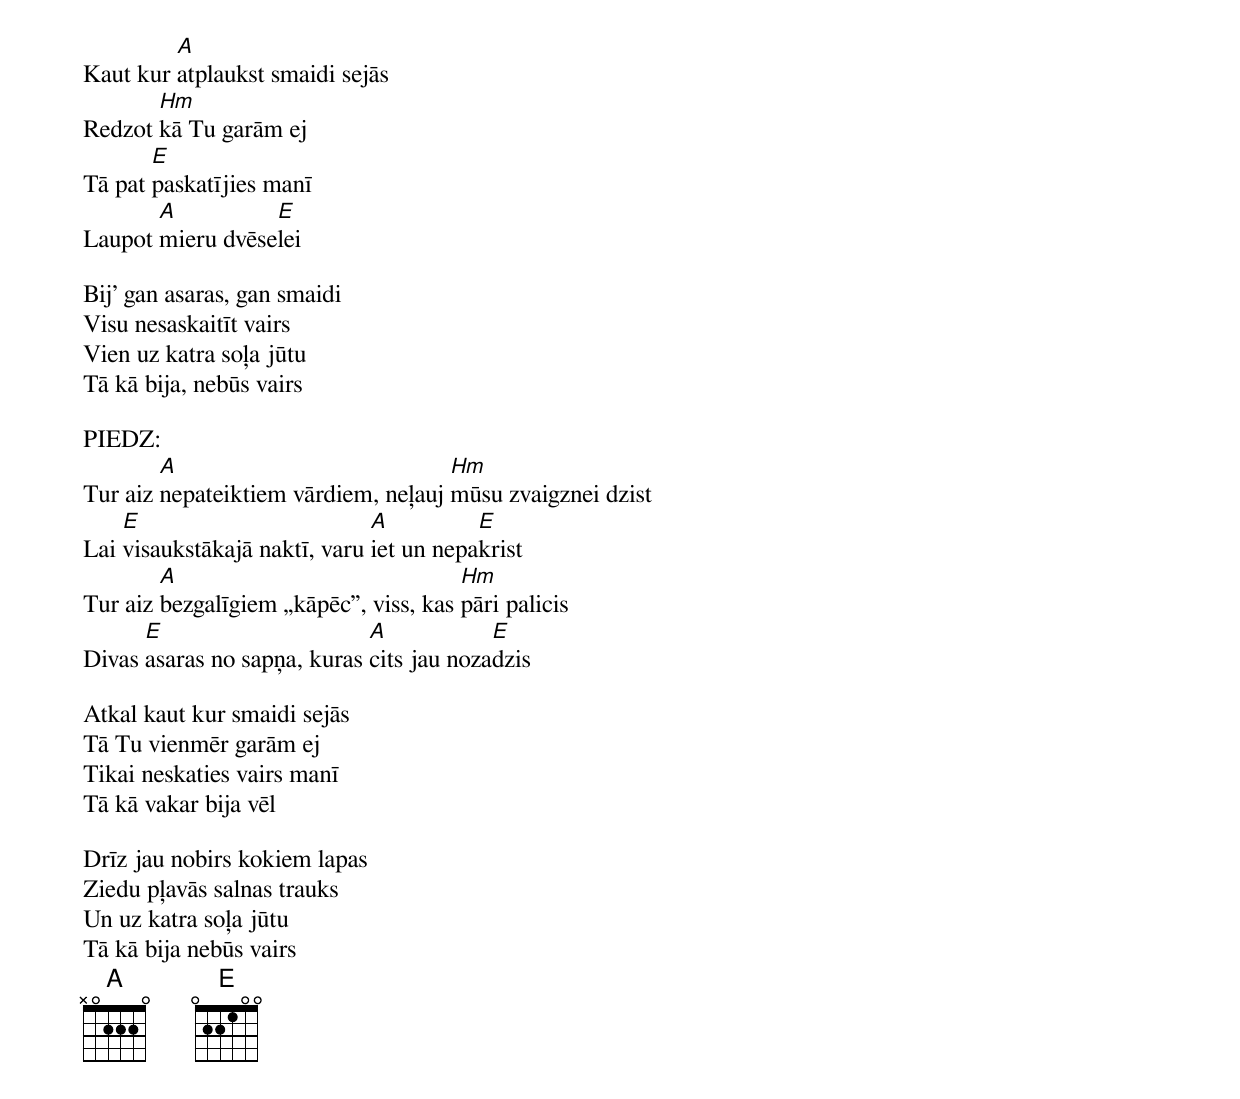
Kaut kur [A]atplaukst smaidi sejās
Redzot [Hm]kā Tu garām ej
Tā pat [E]paskatījies manī
Laupot [A]mieru dvēse[E]lei

Bij’ gan asaras, gan smaidi
Visu nesaskaitīt vairs
Vien uz katra soļa jūtu
Tā kā bija, nebūs vairs

PIEDZ:
Tur aiz [A]nepateiktiem vārdiem, neļauj [Hm]mūsu zvaigznei dzist
Lai [E]visaukstākajā naktī, varu [A]iet un nepa[E]krist
Tur aiz [A]bezgalīgiem „kāpēc”, viss, kas [Hm]pāri palicis
Divas [E]asaras no sapņa, kuras [A]cits jau noza[E]dzis

Atkal kaut kur smaidi sejās
Tā Tu vienmēr garām ej
Tikai neskaties vairs manī
Tā kā vakar bija vēl

Drīz jau nobirs kokiem lapas
Ziedu pļavās salnas trauks
Un uz katra soļa jūtu
Tā kā bija nebūs vairs
